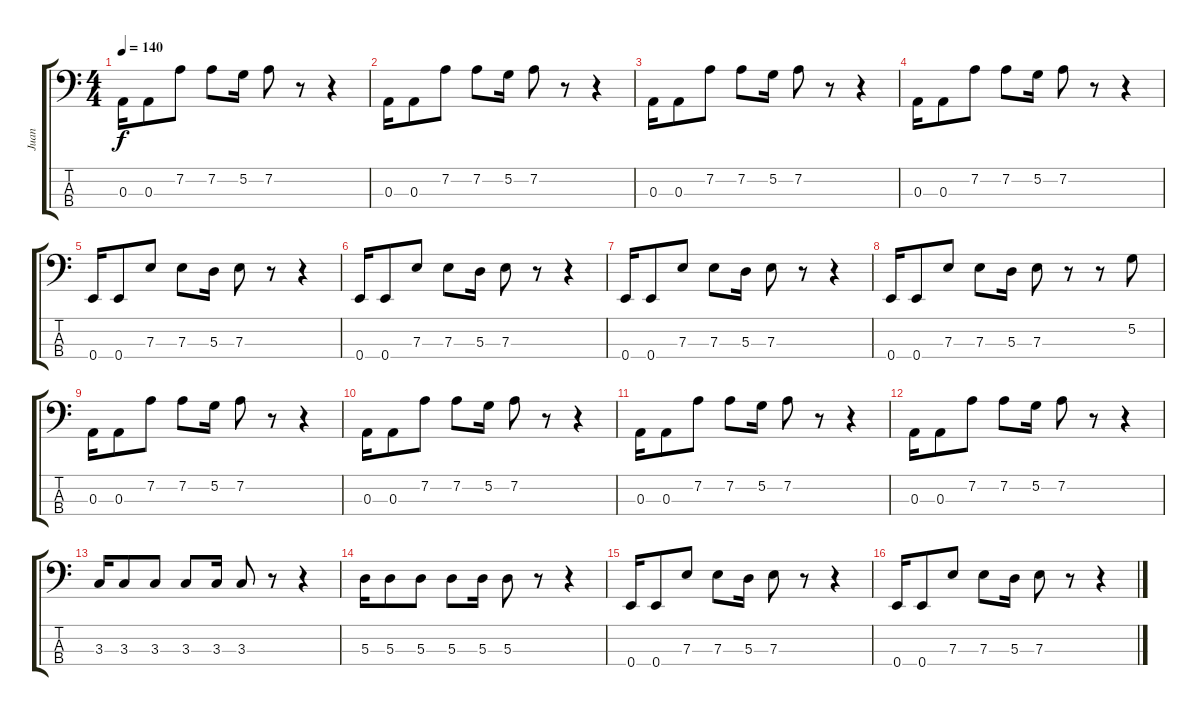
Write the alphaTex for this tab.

\track ("Juan" "Juan") {instrument electricbasspick}
\staff {score tabs}
\tuning (G2 D2 A1 E1) {hide}
\ts (4 4)
\tempo 140
\clef f4
\ks c
0.3.16{dy f} 0.3.8 7.2.8 7.2.8 5.2.16 7.2.8 r.8 r.4 |
0.3.16 0.3.8 7.2.8 7.2.8 5.2.16 7.2.8 r.8 r.4 |
0.3.16 0.3.8 7.2.8 7.2.8 5.2.16 7.2.8 r.8 r.4 |
0.3.16 0.3.8 7.2.8 7.2.8 5.2.16 7.2.8 r.8 r.4 |
0.4.16 0.4.8 7.3.8 7.3.8 5.3.16 7.3.8 r.8 r.4 |
0.4.16 0.4.8 7.3.8 7.3.8 5.3.16 7.3.8 r.8 r.4 |
0.4.16 0.4.8 7.3.8 7.3.8 5.3.16 7.3.8 r.8 r.4 |
0.4.16 0.4.8 7.3.8 7.3.8 5.3.16 7.3.8 r.8 r.8 5.2.8 |
0.3.16 0.3.8 7.2.8 7.2.8 5.2.16 7.2.8 r.8 r.4 |
0.3.16 0.3.8 7.2.8 7.2.8 5.2.16 7.2.8 r.8 r.4 |
0.3.16 0.3.8 7.2.8 7.2.8 5.2.16 7.2.8 r.8 r.4 |
0.3.16 0.3.8 7.2.8 7.2.8 5.2.16 7.2.8 r.8 r.4 |
3.3.16 3.3.8 3.3.8 3.3.8 3.3.16 3.3.8 r.8 r.4 |
5.3.16 5.3.8 5.3.8 5.3.8 5.3.16 5.3.8 r.8 r.4 |
0.4.16 0.4.8 7.3.8 7.3.8 5.3.16 7.3.8 r.8 r.4 |
0.4.16 0.4.8 7.3.8 7.3.8 5.3.16 7.3.8 r.8 r.4
